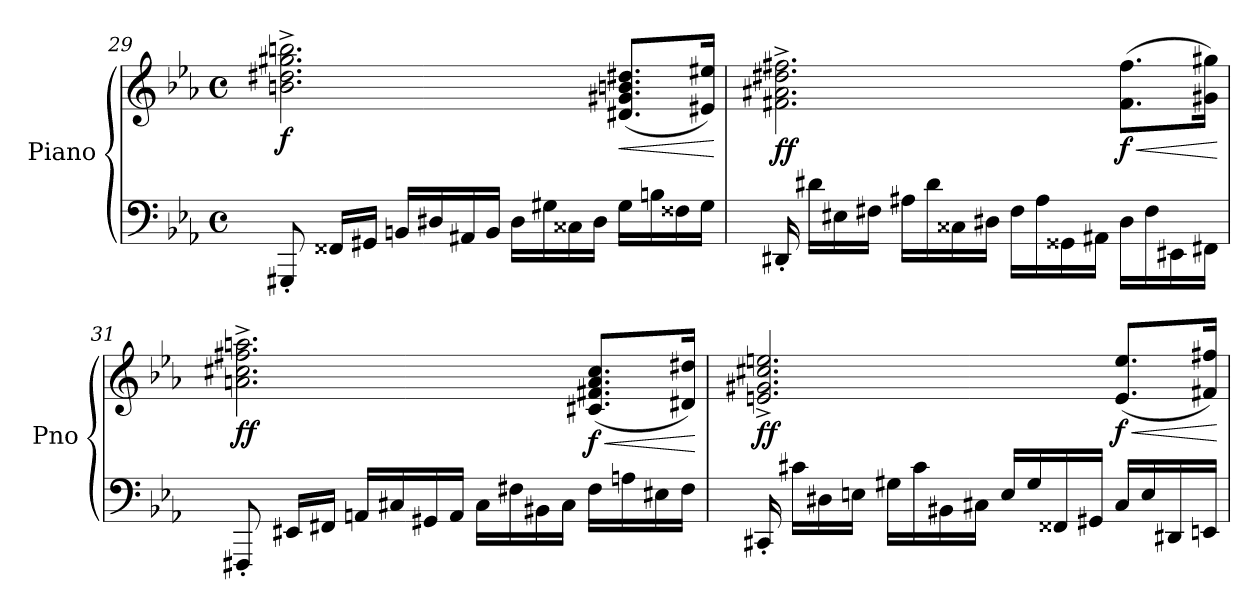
**kern	**kern	**dynam
*part1	*part1	*part1
*staff2	*staff1	*staff1/2
*I"Piano	*	*
*I'Pno	*	*
*clefF4	*clefG2	*
*k[b-e-a-]	*k[b-e-a-]	*
*M4/4	*M4/4	*
*met(c)	*met(c)	*
=29	=29	=29
!	!	!LO:DY:b
8GGG#X'/	2.bn\^ 2.dd#X\^ 2.gg#X\^ 2.bbn\^	f
16FF##X/LL	.	.
16GG#X/JJ	.	.
16BBn/LL	.	.
16D#X/	.	.
16AA#X/	.	.
16BB/JJ	.	.
16D#\LL	.	.
16G#X\	.	.
16C##X\	.	.
16D#\JJ	.	.
!	!	!LO:HP:b
16G#\LL	(>8.d#X/ 8.g#X/ 8.bn/ 8.dd#X/L	<
16Bn\	.	.
16F##X\	.	.
16G#\JJ	16e#X/ 16ee#X/Jk)	.
.	.	[
!!LO:LB:g=z
=30	=30	=30
!	!	!LO:DY:b
16DD#X'/	2.f#X\^ 2.a#X\^ 2.dd#X\^ 2.ff#X\^	ff
16d#X\LL	.	.
16E#X\	.	.
16F#X\JJ	.	.
16A#X\LL	.	.
16d#\	.	.
16C##X\	.	.
16D#X\JJ	.	.
16F#\LL	.	.
16A#\	.	.
16GG##X\	.	.
16AA#X\JJ	.	.
!	!	!LO:HP:b
!	!	!LO:DY:n=1:b
16D#\LL	(>8.f#\ 8.ff#\L	< f
16F#\	.	.
16EE#X\	.	.
16FF#X\JJ	16g#X\ 16gg#X\Jk)	.
.	.	[
=31	=31	=31
!	!	!LO:DY:b
8FFF#X'/	2.an\^ 2.cc#X\^ 2.ff#X\^ 2.aan\^	ff
16EE#X/LL	.	.
16FF#X/JJ	.	.
16AAn/LL	.	.
16C#X/	.	.
16GG#X/	.	.
16AA/JJ	.	.
16C#\LL	.	.
16F#X\	.	.
16BB#X\	.	.
16C#\JJ	.	.
!	!	!LO:HP:b
!	!	!LO:DY:n=1:b
16F#\LL	(>8.c#X/ 8.f#X/ 8.a/ 8.cc#/L	< f
16An\	.	.
16E#X\	.	.
16F#\JJ	16d#X/ 16dd#X/Jk)	.
.	.	[
!!LO:LB:g=z
=32	=32	=32
!	!	!LO:DY:b
16CC#X'/	2.en/^ 2.g#X/^ 2.cc#X/^ 2.een/^	ff
16c#X\LL	.	.
16D#X\	.	.
16En\JJ	.	.
16G#X\LL	.	.
16c#\	.	.
16BB#X\	.	.
16C#X\JJ	.	.
16E/LL	.	.
16G#/	.	.
16FF##X/	.	.
16GG#X/JJ	.	.
!	!	!LO:HP:b
!	!	!LO:DY:n=1:b
16C#/LL	(>8.e/ 8.ee/L	< f
16E/	.	.
16DD#X/	.	.
16EEn/JJ	16f#X/ 16ff#X/Jk)	.
.	.	[
=	=	=
*-	*-	*-
